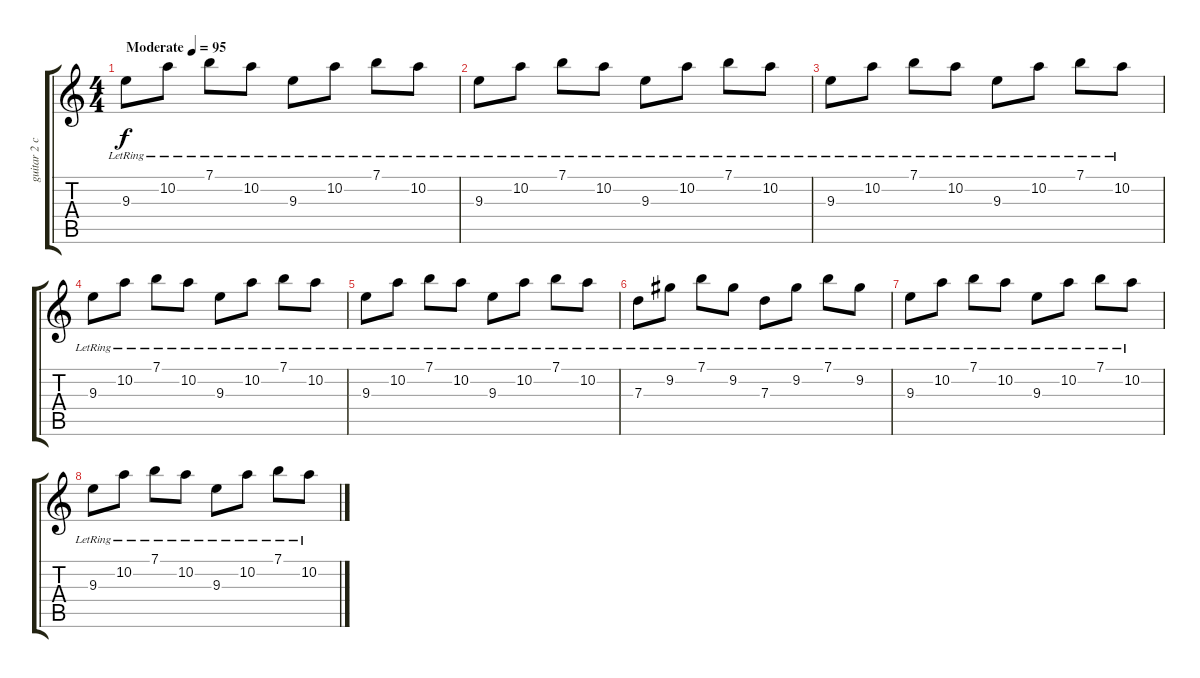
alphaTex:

\track ("guitar 2 clean" "guitar 2 c") {instrument electricguitarclean}
\staff {score tabs}
\tuning (E4 B3 G3 D3 A2 E2) {hide}
\ts (4 4)
\tempo (95 "Moderate")
\clef g2
\ks c
9.3{lr}.8{dy f instrument electricguitarclean} 10.2{lr}.8 7.1{lr}.8 10.2{lr}.8 9.3{lr}.8 10.2{lr}.8 7.1{lr}.8 10.2{lr}.8 |
9.3{lr}.8 10.2{lr}.8 7.1{lr}.8 10.2{lr}.8 9.3{lr}.8 10.2{lr}.8 7.1{lr}.8 10.2{lr}.8 |
9.3{lr}.8 10.2{lr}.8 7.1{lr}.8 10.2{lr}.8 9.3{lr}.8 10.2{lr}.8 7.1{lr}.8 10.2{lr}.8 |
9.3{lr}.8 10.2{lr}.8 7.1{lr}.8 10.2{lr}.8 9.3{lr}.8 10.2{lr}.8 7.1{lr}.8 10.2{lr}.8 |
9.3{lr}.8 10.2{lr}.8 7.1{lr}.8 10.2{lr}.8 9.3{lr}.8 10.2{lr}.8 7.1{lr}.8 10.2{lr}.8 |
7.3{lr}.8 9.2{lr}.8 7.1{lr}.8 9.2{lr}.8 7.3{lr}.8 9.2{lr}.8 7.1{lr}.8 9.2{lr}.8 |
9.3{lr}.8 10.2{lr}.8 7.1{lr}.8 10.2{lr}.8 9.3{lr}.8 10.2{lr}.8 7.1{lr}.8 10.2{lr}.8 |
9.3{lr}.8 10.2{lr}.8 7.1{lr}.8 10.2{lr}.8 9.3{lr}.8 10.2{lr}.8 7.1{lr}.8 10.2{lr}.8
